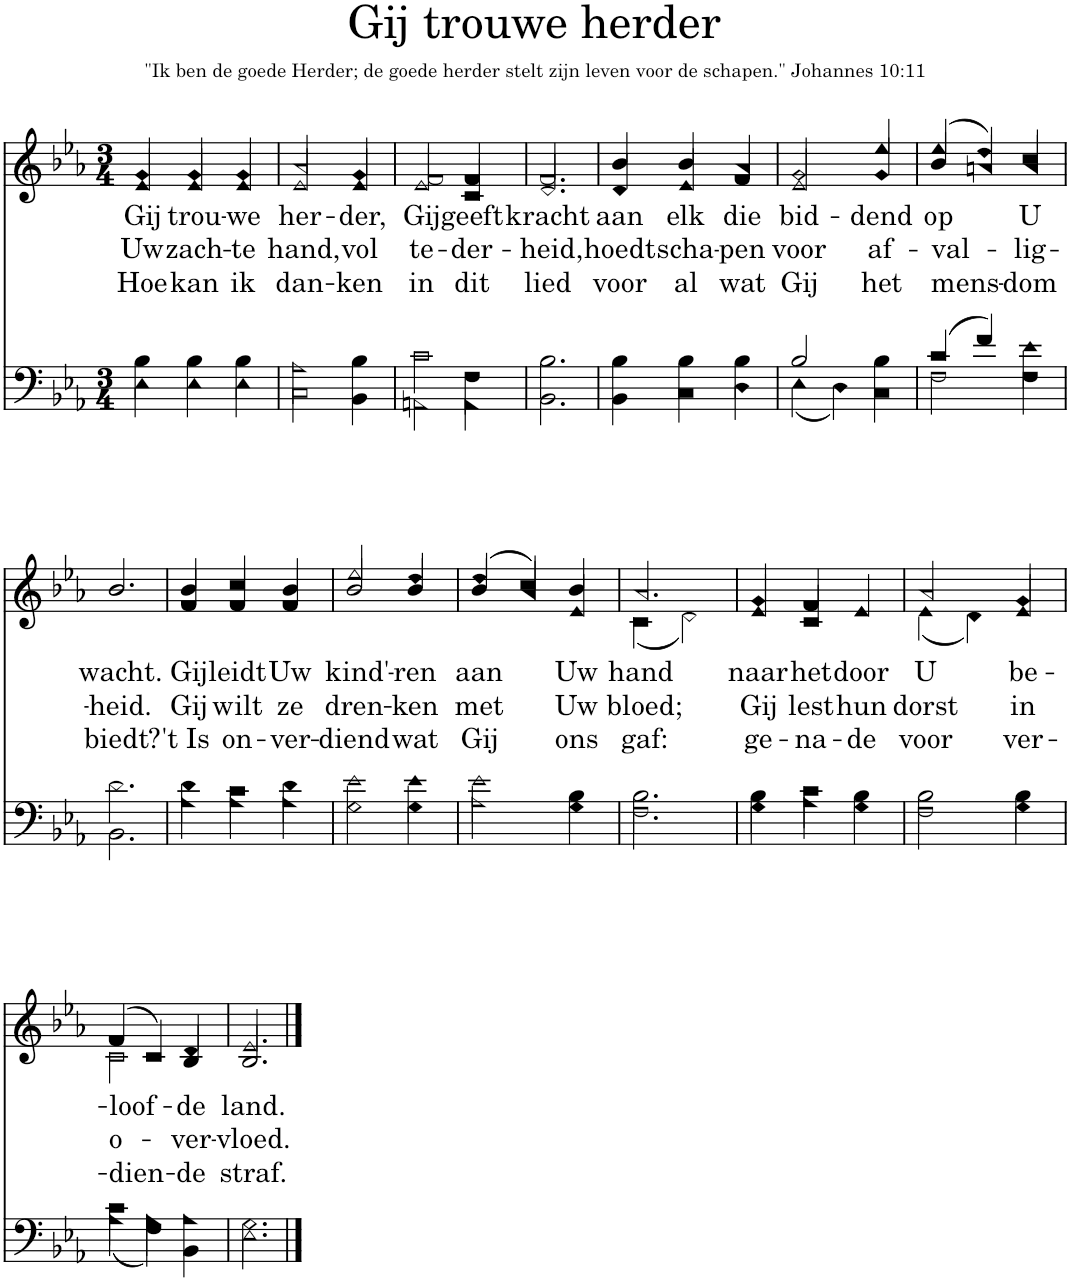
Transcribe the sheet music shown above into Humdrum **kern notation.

**kern	**kern	**text	**text	**text
*part2	*part1	*part1	*part1	*part1
*staff2	*staff1	*staff1	*staff1	*staff1
*I"Men	*I"Women	*	*	*
*clefF4	*clefG2	*	*	*
*k[b-e-a-]	*k[b-e-a-]	*	*	*
*M3/4	*M3/4	*	*	*
=1	=1	=1	=1	=1
*^	*	*	*	*
!	!	!	!LO:LY:b	!LO:LY:b	!LO:LY:b
*	*	*^	*	*	*
4B-\	4E-\	4g/	4e-/	Gij	Uw	Hoe
!	!	!	!	!LO:LY:b	!LO:LY:b	!LO:LY:b
4B-\	4E-\	4g/	4e-/	trou-	zach-	kan
!	!	!	!	!LO:LY:b	!LO:LY:b	!LO:LY:b
4B-\	4E-\	4g/	4e-/	-we	-te	ik
=2	=2	=2	=2	=2	=2	=2
!	!	!	!	!LO:LY:b	!LO:LY:b	!LO:LY:b
2A-\	2C\	2a-/	2e-/	her-	hand,	dan-
!	!	!	!	!LO:LY:b	!LO:LY:b	!LO:LY:b
4B-\	4BB-\	4g/	4e-/	-der,	vol	-ken
=3	=3	=3	=3	=3	=3	=3
!	!	!	!	!LO:LY:b	!LO:LY:b	!LO:LY:b
2c\	2AAn\	2f/	2e-/	Gij	te-	in
!	!	!	!	!LO:LY:b	!LO:LY:b	!LO:LY:b
4F\	4AA\	4f/	4c/	geeft	-der-	dit
=4	=4	=4	=4	=4	=4	=4
!	!	!	!	!LO:LY:b	!LO:LY:b	!LO:LY:b
2.B-\	2.BB-\	2.f/	2.d/	kracht	-heid,	lied
=5	=5	=5	=5	=5	=5	=5
!	!	!	!	!LO:LY:b	!LO:LY:b	!LO:LY:b
4B-\	4BB-\	4b-/	4d/	aan	hoedt	voor
!	!	!	!	!LO:LY:b	!LO:LY:b	!LO:LY:b
4B-\	4C\	4b-/	4e-/	elk	scha-	al
!	!	!	!	!LO:LY:b	!LO:LY:b	!LO:LY:b
4B-\	4D\	4a-/	4f/	die	-pen	wat
=6	=6	=6	=6	=6	=6	=6
!	!	!	!	!LO:LY:b	!LO:LY:b	!LO:LY:b
2B-/	(4E-\	2g/	2e-/	bid-	voor	Gij
.	4D\)	.	.	.	.	.
!	!	!	!	!LO:LY:b	!LO:LY:b	!LO:LY:b
4B-\	4C\	4ee-/	4g/	-dend	af-	het
=7	=7	=7	=7	=7	=7	=7
!	!	!	!	!LO:LY:b	!LO:LY:b	!LO:LY:b
(4c/	2F\	(4ee-/	(4b-/	op	-val-	mens-
4f/)	.	4dd/)	4an/)	.	.	.
!	!	!	!	!LO:LY:b	!LO:LY:b	!LO:LY:b
4e-\	4F\	4cc/	4a/	U	-lig-	-dom
!!LO:LB:g=z	!!
=8	=8	=8	=8	=8	=8	=8
!	!	!	!	!LO:LY:b	!LO:LY:b	!LO:LY:b
2.d\	2.BB-\	2.b-/	2.b-	wacht.	-heid.	biedt?
=9	=9	=9	=9	=9	=9	=9
!	!	!	!	!LO:LY:b	!LO:LY:b	!LO:LY:b
4d\	4A-\	4b-/	4f/	Gij	Gij	't Is
!	!	!	!	!LO:LY:b	!LO:LY:b	!LO:LY:b
4c\	4A-\	4cc/	4f/	leidt	wilt	on-
!	!	!	!	!LO:LY:b	!LO:LY:b	!LO:LY:b
4d\	4A-\	4b-/	4f/	Uw	ze	-ver-
=10	=10	=10	=10	=10	=10	=10
!	!	!	!	!LO:LY:b	!LO:LY:b	!LO:LY:b
2e-\	2G\	2ee-/	2b-/	kind'-	dren-	-diend
!	!	!	!	!LO:LY:b	!LO:LY:b	!LO:LY:b
4e-\	4G\	4dd/	4b-/	ren	-ken	wat
=11	=11	=11	=11	=11	=11	=11
!	!	!	!	!LO:LY:b	!LO:LY:b	!LO:LY:b
2e-\	2A-\	(4dd/	(4b-/	aan	met	Gij
.	.	4cc/)	4a-/)	.	.	.
!	!	!	!	!LO:LY:b	!LO:LY:b	!LO:LY:b
4B-\	4G\	4b-/	4e-/	Uw	Uw	ons
=12	=12	=12	=12	=12	=12	=12
!	!	!	!	!LO:LY:b	!LO:LY:b	!LO:LY:b
2.B-\	2.F\	2.a-/	(4c\	hand	bloed;	gaf:
.	.	.	2d\)	.	.	.
=13	=13	=13	=13	=13	=13	=13
!	!	!	!	!LO:LY:b	!LO:LY:b	!LO:LY:b
4B-\	4G\	4g/	4e-/	naar	Gij	ge-
!	!	!	!	!LO:LY:b	!LO:LY:b	!LO:LY:b
4c\	4A-\	4f/	4c/	het	lest	-na-
!	!	!	!	!LO:LY:b	!LO:LY:b	!LO:LY:b
4B-\	4G\	4e-/	4e-	door	hun	-de
=14	=14	=14	=14	=14	=14	=14
!	!	!	!	!LO:LY:b	!LO:LY:b	!LO:LY:b
2B-\	2F\	2a-/	(4e-\	U	dorst	voor
.	.	.	4d\)	.	.	.
!	!	!	!	!LO:LY:b	!LO:LY:b	!LO:LY:b
4B-\	4G\	4g/	4e-/	be-	in	ver-
!!LO:LB:g=z	!!
=15	=15	=15	=15	=15	=15	=15
!	!	!	!	!LO:LY:b	!LO:LY:b	!LO:LY:b
(4c\	(4A-\	(4f/	2c\	-loof-	o-	-dien-
4A-\)	4F\)	4c/)	.	.	.	.
!	!	!	!	!LO:LY:b	!LO:LY:b	!LO:LY:b
4A-\	4BB-\	4d/	4B-/	-de	-ver-	-de
=16	=16	=16	=16	=16	=16	=16
!	!	!	!	!LO:LY:b	!LO:LY:b	!LO:LY:b
2.G\	2.E-\	2.e-/	2.B-/	land.	-vloed.	straf.
*v	*v	*	*	*	*	*
*	*v	*v	*	*	*
==	==	==	==	==
*-	*-	*-	*-	*-
